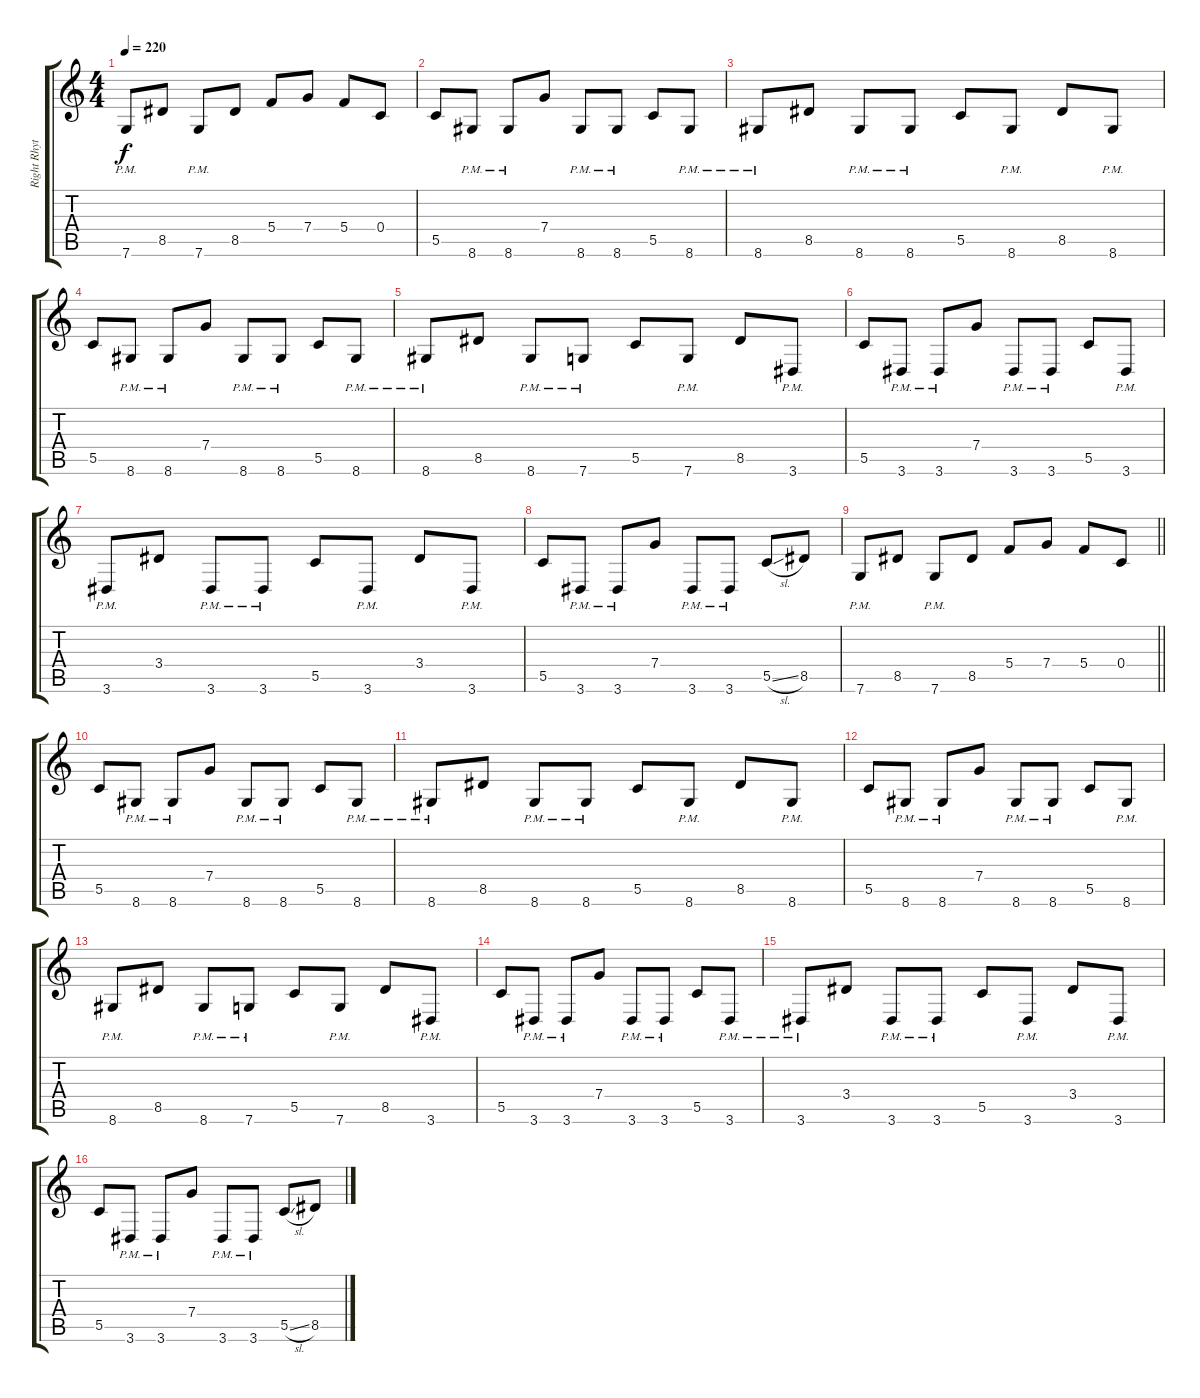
\track ("Right Rhythm" "Right Rhyt") {instrument distortionguitar}
\staff {score tabs}
\tuning (D4 A3 F3 C3 G2 C2) {hide}
\ts (4 4)
\tempo 220
\clef g2
\ks c
7.6{pm}.8{dy f} 8.5.8 7.6{pm}.8 8.5.8 5.4.8 7.4.8 5.4.8 0.4.8 |
5.5.8 8.6{pm}.8 8.6{pm}.8 7.4.8 8.6{pm}.8 8.6{pm}.8 5.5.8 8.6{pm}.8 |
8.6{pm}.8 8.5.8 8.6{pm}.8 8.6{pm}.8 5.5.8 8.6{pm}.8 8.5.8 8.6{pm}.8 |
5.5.8 8.6{pm}.8 8.6{pm}.8 7.4.8 8.6{pm}.8 8.6{pm}.8 5.5.8 8.6{pm}.8 |
8.6{pm}.8 8.5.8 8.6{pm}.8 7.6{pm}.8 5.5.8 7.6{pm}.8 8.5.8 3.6{pm}.8 |
5.5.8 3.6{pm}.8 3.6{pm}.8 7.4.8 3.6{pm}.8 3.6{pm}.8 5.5.8 3.6{pm}.8 |
3.6{pm}.8 3.4.8 3.6{pm}.8 3.6{pm}.8 5.5.8 3.6{pm}.8 3.4.8 3.6{pm}.8 |
5.5.8 3.6{pm}.8 3.6{pm}.8 7.4.8 3.6{pm}.8 3.6{pm}.8 5.5{sl}.8 8.5.8 |
\barLineRight lightlight
7.6{pm}.8 8.5.8 7.6{pm}.8 8.5.8 5.4.8 7.4.8 5.4.8 0.4.8 |
\section ("" "")
5.5.8 8.6{pm}.8 8.6{pm}.8 7.4.8 8.6{pm}.8 8.6{pm}.8 5.5.8 8.6{pm}.8 |
8.6{pm}.8 8.5.8 8.6{pm}.8 8.6{pm}.8 5.5.8 8.6{pm}.8 8.5.8 8.6{pm}.8 |
5.5.8 8.6{pm}.8 8.6{pm}.8 7.4.8 8.6{pm}.8 8.6{pm}.8 5.5.8 8.6{pm}.8 |
8.6{pm}.8 8.5.8 8.6{pm}.8 7.6{pm}.8 5.5.8 7.6{pm}.8 8.5.8 3.6{pm}.8 |
5.5.8 3.6{pm}.8 3.6{pm}.8 7.4.8 3.6{pm}.8 3.6{pm}.8 5.5.8 3.6{pm}.8 |
3.6{pm}.8 3.4.8 3.6{pm}.8 3.6{pm}.8 5.5.8 3.6{pm}.8 3.4.8 3.6{pm}.8 |
5.5.8 3.6{pm}.8 3.6{pm}.8 7.4.8 3.6{pm}.8 3.6{pm}.8 5.5{sl}.8 8.5.8
